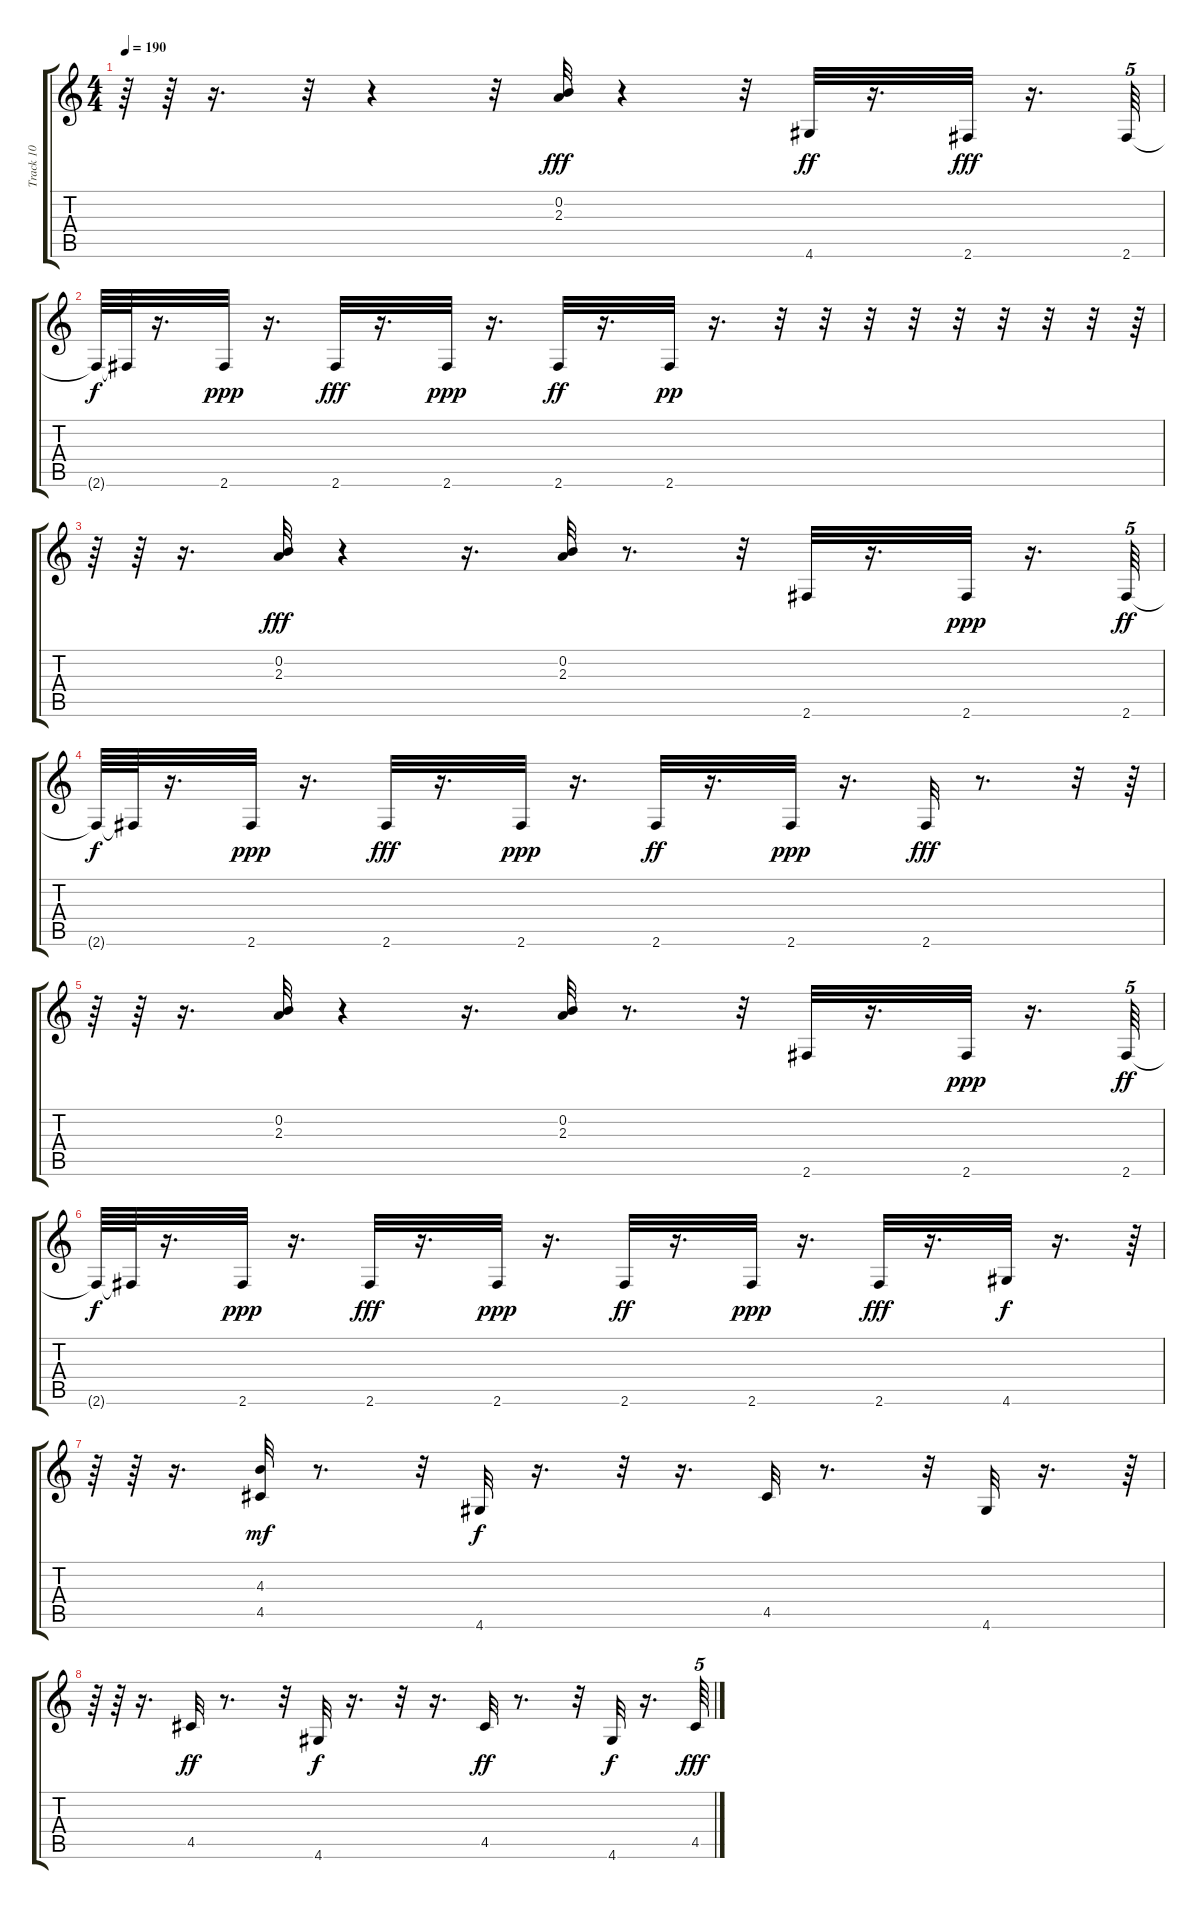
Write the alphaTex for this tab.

\track ("Track 10" "Track 10") {instrument acousticguitarsteel}
\staff {score tabs}
\tuning (E4 B3 G3 D3 A2 E2) {hide}
\ts (4 4)
\tempo 190
\clef g2
\ks c
r.64{dy pp} r.64 r.16{d} r.32 r.4 r.32 (0.2 2.3).32{dy fff} r.4 r.32 4.6.32{dy ff} r.16{d} 2.6.32{dy fff} r.16{d} 2.6.64{tu (5 4)} |
2.6{t}.64{dy f} 2.6{t}.64 r.16{d} 2.6.32{dy ppp} r.16{d} 2.6.32{dy fff} r.16{d} 2.6.32{dy ppp} r.16{d} 2.6.32{dy ff} r.16{d} 2.6.32{dy pp} r.16{d} r.32 r.32 r.32 r.32 r.32 r.32 r.32 r.32 r.64{tu (5 4)} |
r.64 r.64 r.16{d} (0.2 2.3).32{dy fff} r.4 r.16{d} (0.2 2.3).32 r.8{d} r.32 2.6.32 r.16{d} 2.6.32{dy ppp} r.16{d} 2.6.64{tu (5 4) dy ff} |
2.6{t}.64{dy f} 2.6{t}.64 r.16{d} 2.6.32{dy ppp} r.16{d} 2.6.32{dy fff} r.16{d} 2.6.32{dy ppp} r.16{d} 2.6.32{dy ff} r.16{d} 2.6.32{dy ppp} r.16{d} 2.6.32{dy fff} r.8{d} r.32 r.64{tu (5 4)} |
r.64 r.64 r.16{d} (0.2 2.3).32 r.4 r.16{d} (0.2 2.3).32 r.8{d} r.32 2.6.32 r.16{d} 2.6.32{dy ppp} r.16{d} 2.6.64{tu (5 4) dy ff} |
2.6{t}.64{dy f} 2.6{t}.64 r.16{d} 2.6.32{dy ppp} r.16{d} 2.6.32{dy fff} r.16{d} 2.6.32{dy ppp} r.16{d} 2.6.32{dy ff} r.16{d} 2.6.32{dy ppp} r.16{d} 2.6.32{dy fff} r.16{d} 4.6.32{dy f} r.16{d} r.64{tu (5 4)} |
r.64 r.64 r.16{d} (4.3 4.5).32{dy mf} r.8{d} r.32 4.6.32{dy f} r.16{d} r.32 r.16{d} 4.5.32 r.8{d} r.32 4.6.32 r.16{d} r.64{tu (5 4)} |
r.64 r.64 r.16{d} 4.5.32{dy ff} r.8{d} r.32 4.6.32{dy f} r.16{d} r.32 r.16{d} 4.5.32{dy ff} r.8{d} r.32 4.6.32{dy f} r.16{d} 4.5.64{tu (5 4) dy fff}
